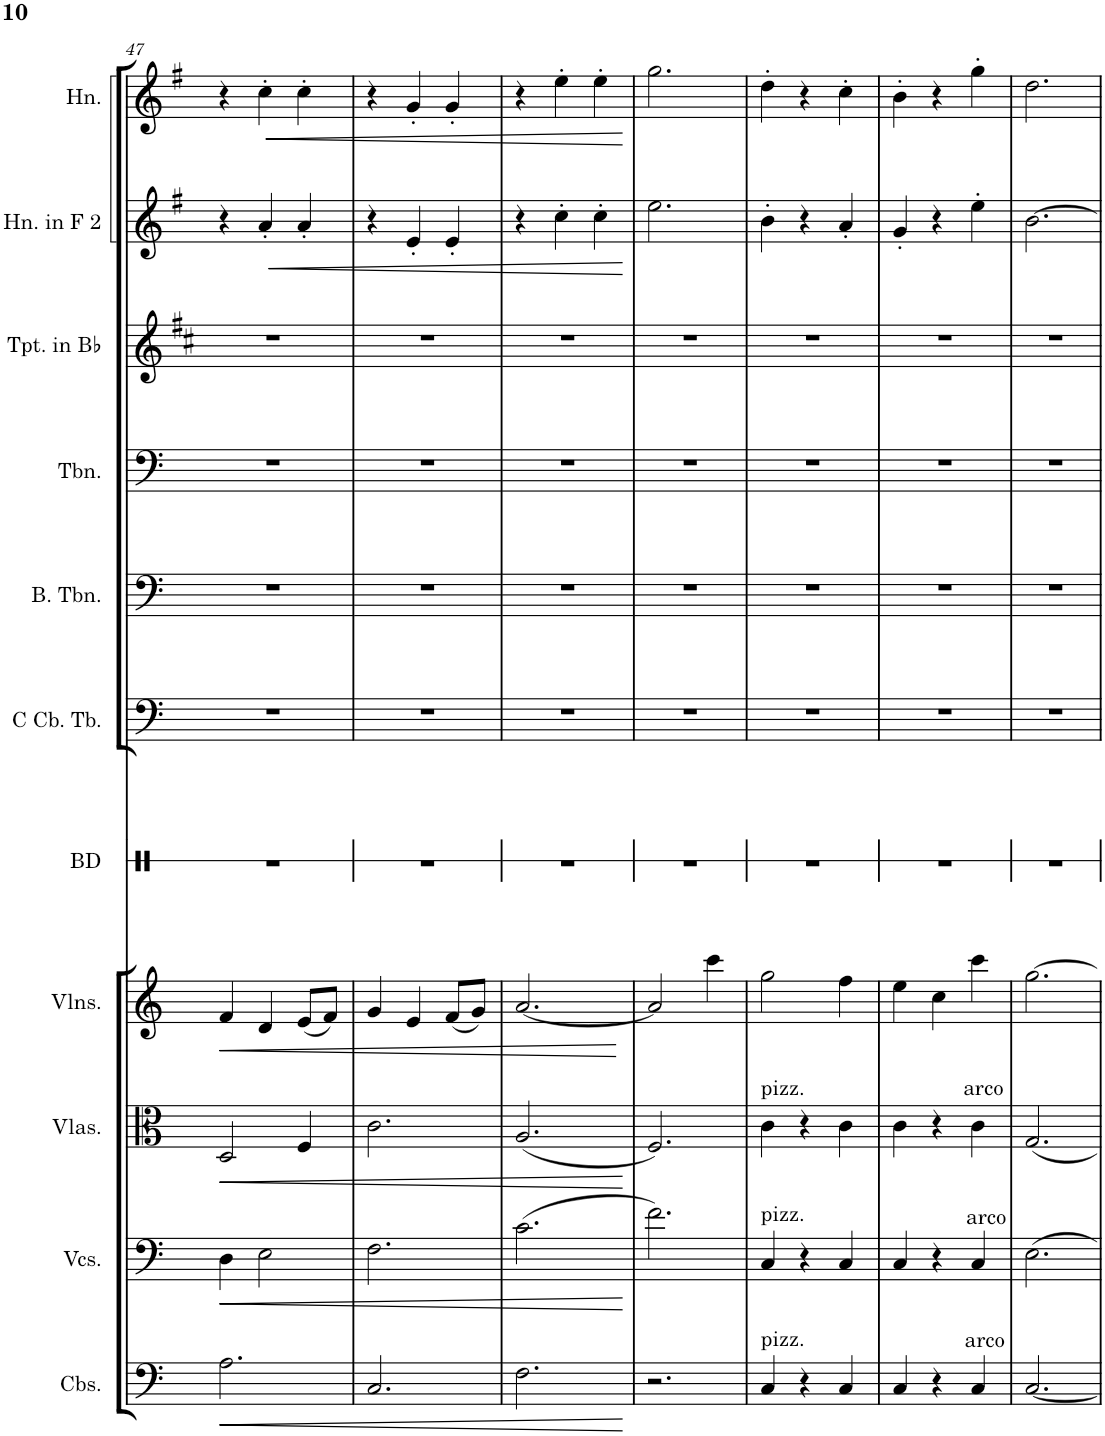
**kern	**dynam	**kern	**dynam	**kern	**dynam	**kern	**dynam	**kern	**kern	**kern	**kern	**kern	**kern	**dynam	**kern	**dynam
*part11	*part11	*part10	*part10	*part9	*part9	*part8	*part8	*part7	*part6	*part5	*part4	*part3	*part2	*part2	*part1	*part1
*staff11	*staff11	*staff10	*staff10	*staff9	*staff9	*staff8	*staff8	*staff7	*staff6	*staff5	*staff4	*staff3	*staff2	*staff2	*staff1	*staff1
*I"Contrabasses	*	*I"Violoncellos	*	*I"Violas	*	*I"Violins	*	*I"Bass Drum	*I"C Contrabass Tuba	*I"Bass Trombone	*I"Trombone	*I"Trumpet in Bb	*I"Horn in F 2	*	*I"Horn	*
*I'Cbs.	*	*I'Vcs.	*	*I'Vlas.	*	*I'Vlns.	*	*I'BD	*I'C Cb. Tb.	*I'B. Tbn.	*I'Tbn.	*I'Tpt. in Bb	*I'Hn. in F 2	*	*I'Hn.	*
!!LO:PB:g=z
*clefF4	*	*clefF4	*	*clefC3	*	*clefG2	*	*clefX	*clefF4	*clefF4	*clefF4	*clefG2	*clefG2	*	*clefG2	*
*Trd7c12	*	*	*	*	*	*	*	*	*	*	*	*Trd1c2	*Trd4c7	*	*Trd4c7	*
*k[]	*	*k[]	*	*k[]	*	*k[]	*	*k[]	*k[]	*k[]	*k[]	*k[f#c#]	*k[f#]	*	*k[f#]	*
*M3/4	*	*M3/4	*	*M3/4	*	*M3/4	*	*M3/4	*M3/4	*M3/4	*M3/4	*M3/4	*M3/4	*	*M3/4	*
=47	=47	=47	=47	=47	=47	=47	=47	=47	=47	=47	=47	=47	=47	=47	=47	=47
!	!LO:HP:b	!	!LO:HP:b	!	!LO:HP:b	!	!LO:HP:b	!	!	!	!	!	!	!	!	!
2.A\	<	4D\	<	2D/	<	4f/	<	2.r	2.r	2.r	2.r	2.r	4r	.	4r	.
!	!	!	!	!	!	!	!	!	!	!	!	!	!	!LO:HP:b	!	!LO:HP:b
.	.	2E\	.	.	.	4d/	.	.	.	.	.	.	4a'/	<	4cc'\	<
.	.	.	.	4F/	.	(8e/L	.	.	.	.	.	.	4a'/	.	4cc'\	.
.	.	.	.	.	.	8f/J)	.	.	.	.	.	.	.	.	.	.
=48	=48	=48	=48	=48	=48	=48	=48	=48	=48	=48	=48	=48	=48	=48	=48	=48
2.C/	.	2.F\	.	2.c\	.	4g/	.	2.r	2.r	2.r	2.r	2.r	4r	.	4r	.
.	.	.	.	.	.	4e/	.	.	.	.	.	.	4e'/	.	4g'/	.
.	.	.	.	.	.	(8f/L	.	.	.	.	.	.	4e'/	.	4g'/	.
.	.	.	.	.	.	8g/J)	.	.	.	.	.	.	.	.	.	.
=49	=49	=49	=49	=49	=49	=49	=49	=49	=49	=49	=49	=49	=49	=49	=49	=49
2.F\	.	(2.c\	.	(2.A/	.	[2.a/	.	2.r	2.r	2.r	2.r	2.r	4r	.	4r	.
.	.	.	.	.	.	.	.	.	.	.	.	.	4cc'\	.	4ee'\	.
.	.	.	.	.	.	.	.	.	.	.	.	.	4cc'\	.	4ee'\	.
.	[	.	[	.	[	.	[	.	.	.	.	.	.	[	.	[
=50	=50	=50	=50	=50	=50	=50	=50	=50	=50	=50	=50	=50	=50	=50	=50	=50
2.r	.	2.f\)	.	2.F/)	.	2a/]	.	2.r	2.r	2.r	2.r	2.r	2.ee\	.	2.gg\	.
.	.	.	.	.	.	4ccc\	.	.	.	.	.	.	.	.	.	.
=51	=51	=51	=51	=51	=51	=51	=51	=51	=51	=51	=51	=51	=51	=51	=51	=51
!	!	!	!	!LO:TX:a:t=pizz.	!	!	!	!	!	!	!	!	!	!	!	!
!	!	!LO:TX:a:t=pizz.	!	!	!	!	!	!	!	!	!	!	!	!	!	!
!LO:TX:a:t=pizz.	!	!	!	!	!	!	!	!	!	!	!	!	!	!	!	!
4C/	.	4C/	.	4c\	.	2gg\	.	2.r	2.r	2.r	2.r	2.r	4b'\	.	4dd'\	.
4r	.	4r	.	4r	.	.	.	.	.	.	.	.	4r	.	4r	.
4C/	.	4C/	.	4c\	.	4ff\	.	.	.	.	.	.	4a'/	.	4cc'\	.
=52	=52	=52	=52	=52	=52	=52	=52	=52	=52	=52	=52	=52	=52	=52	=52	=52
4C/	.	4C/	.	4c\	.	4ee\	.	2.r	2.r	2.r	2.r	2.r	4g'/	.	4b'\	.
4r	.	4r	.	4r	.	4cc\	.	.	.	.	.	.	4r	.	4r	.
!	!	!	!	!LO:TX:a:t=arco	!	!	!	!	!	!	!	!	!	!	!	!
!	!	!LO:TX:a:t=arco	!	!	!	!	!	!	!	!	!	!	!	!	!	!
!LO:TX:a:t=arco	!	!	!	!	!	!	!	!	!	!	!	!	!	!	!	!
4C/	.	4C/	.	4c\	.	4ccc\	.	.	.	.	.	.	4ee'\	.	4gg'\	.
=53	=53	=53	=53	=53	=53	=53	=53	=53	=53	=53	=53	=53	=53	=53	=53	=53
[2.C/	.	2.E\	.	2.G/	.	[2.gg\	.	2.r	2.r	2.r	2.r	2.r	[2.b\	.	2.dd\	.
=	=	=	=	=	=	=	=	=	=	=	=	=	=	=	=	=
*-	*-	*-	*-	*-	*-	*-	*-	*-	*-	*-	*-	*-	*-	*-	*-	*-
